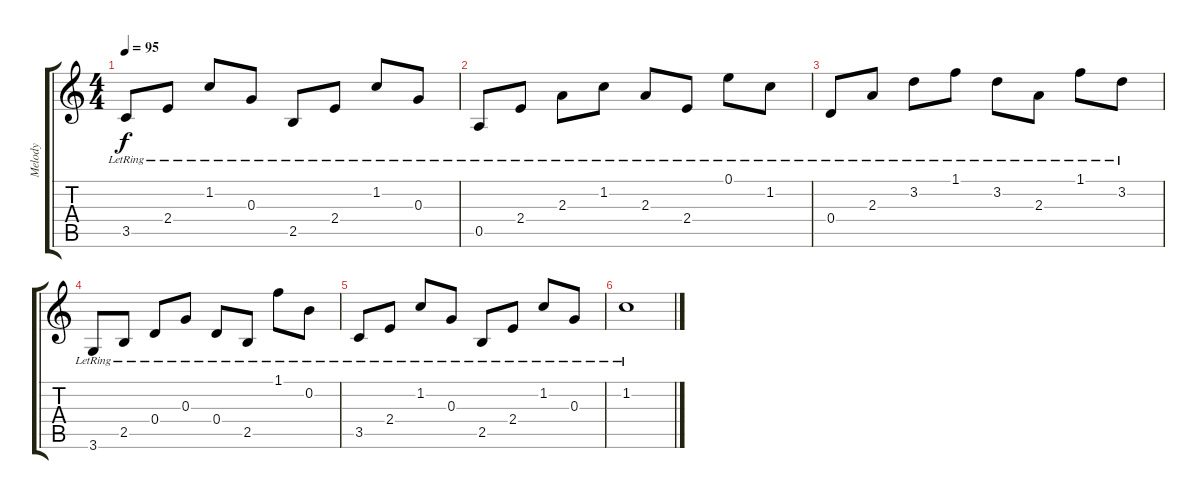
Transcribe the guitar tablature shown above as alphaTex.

\track ("Melody" "Melody") {instrument electricguitarjazz}
\staff {score tabs}
\tuning (E4 B3 G3 D3 A2 E2) {hide}
\ts (4 4)
\tempo 95
\clef g2
\ks c
3.5{lr}.8{dy f} 2.4{lr}.8 1.2{lr}.8 0.3{lr}.8 2.5{lr}.8 2.4{lr}.8 1.2{lr}.8 0.3{lr}.8 |
0.5{lr}.8 2.4{lr}.8 2.3{lr}.8 1.2{lr}.8 2.3{lr}.8 2.4{lr}.8 0.1{lr}.8 1.2{lr}.8 |
0.4{lr}.8 2.3{lr}.8 3.2{lr}.8 1.1{lr}.8 3.2{lr}.8 2.3{lr}.8 1.1{lr}.8 3.2{lr}.8 |
3.6{lr}.8 2.5{lr}.8 0.4{lr}.8 0.3{lr}.8 0.4{lr}.8 2.5{lr}.8 1.1{lr}.8 0.2{lr}.8 |
3.5{lr}.8 2.4{lr}.8 1.2{lr}.8 0.3{lr}.8 2.5{lr}.8 2.4{lr}.8 1.2{lr}.8 0.3{lr}.8 |
1.2{lr}.1
